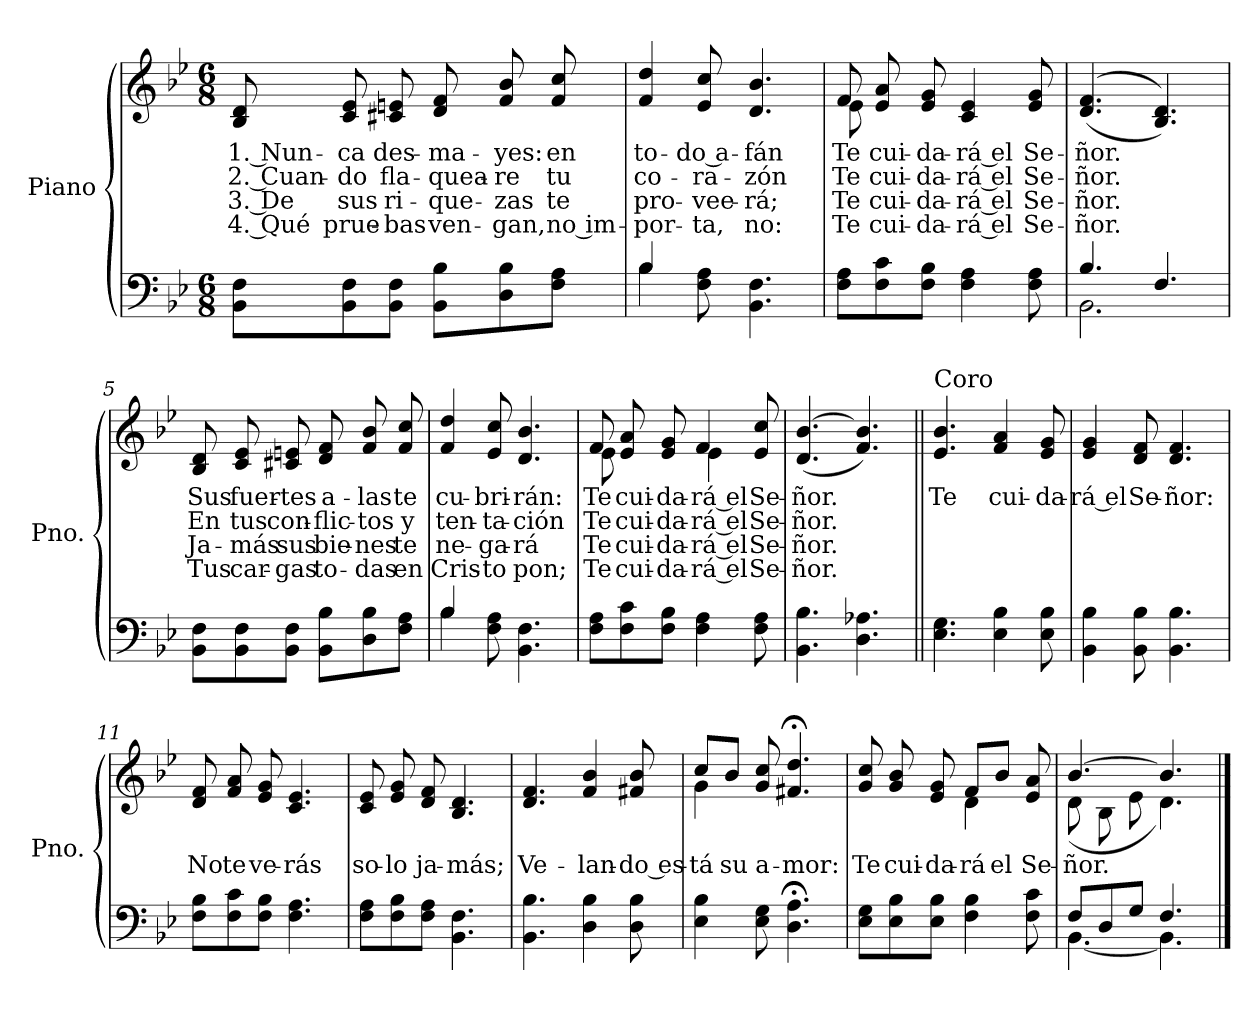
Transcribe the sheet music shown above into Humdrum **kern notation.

**kern	**kern	**text	**text	**text	**text
*part1	*part1	*part1	*part1	*part1	*part1
*staff2	*staff1	*staff1	*staff1	*staff1	*staff1
*I"Piano	*	*	*	*	*
*I'Pno.	*	*	*	*	*
*clefF4	*clefG2	*	*	*	*
*k[b-e-]	*k[b-e-]	*	*	*	*
*M6/8	*M6/8	*	*	*	*
=1	=1	=1	=1	=1	=1
!	!	!LO:LY:b	!LO:LY:b	!LO:LY:b	!LO:LY:b
8BB-\ 8F\L	8B-/ 8d/	1. Nun-	2. Cuan-	3. De	4. Qué
!	!	!LO:LY:b	!LO:LY:b	!LO:LY:b	!LO:LY:b
8BB-\ 8F\	8c/ 8e-/	-ca	-do	sus	prue-
!	!	!LO:LY:b	!LO:LY:b	!LO:LY:b	!LO:LY:b
8BB-\ 8F\J	8c#X/ 8en/	des-	fla-	ri-	-bas
!	!	!LO:LY:b	!LO:LY:b	!LO:LY:b	!LO:LY:b
8BB-\ 8B-\L	8d/ 8f/	-ma-	-quea-	-que-	ven-
!	!	!LO:LY:b	!LO:LY:b	!LO:LY:b	!LO:LY:b
8D\ 8B-\	8f/ 8b-/	-yes:	-re	-zas	-gan,
!	!	!LO:LY:b	!LO:LY:b	!LO:LY:b	!LO:LY:b
8F\ 8A\J	8f/ 8cc/	en	tu	te	no im-
=2	=2	=2	=2	=2	=2
*^	*	*	*	*	*
!	!	!	!LO:LY:b	!LO:LY:b	!LO:LY:b	!LO:LY:b
4B-/	4B-\	4f/ 4dd/	to-	co-	pro-	-por-
!	!	!	!LO:LY:b	!LO:LY:b	!LO:LY:b	!LO:LY:b
8F\ 8A\	2ryy	8e-/ 8cc/	-do a-	-ra-	-vee-	-ta,
!	!	!	!LO:LY:b	!LO:LY:b	!LO:LY:b	!LO:LY:b
4.BB-\ 4.F\	.	4.d/ 4.b-/	-fán	-zón	-rá;	no:
*v	*v	*	*	*	*	*
=3	=3	=3	=3	=3	=3
!	!	!LO:LY:b	!LO:LY:b	!LO:LY:b	!LO:LY:b
*	*^	*	*	*	*
8F\ 8A\L	8f/	8e-\	Te	Te	Te	Te
!	!	!	!LO:LY:b	!LO:LY:b	!LO:LY:b	!LO:LY:b
8F\ 8c\	8e-/ 8a/	2ryy	cui-	cui-	cui-	cui-
!	!	!	!LO:LY:b	!LO:LY:b	!LO:LY:b	!LO:LY:b
8F\ 8B-\J	8e-/ 8g/	.	-da-	-da-	-da-	-da-
!	!	!	!LO:LY:b	!LO:LY:b	!LO:LY:b	!LO:LY:b
4F\ 4A\	4c/ 4e-/	.	-rá el	-rá el	-rá el	-rá el
!	!	!	!LO:LY:b	!LO:LY:b	!LO:LY:b	!LO:LY:b
8F\ 8A\	8e-/ 8g/	8ryy	Se-	Se-	Se-	Se-
=4	=4	=4	=4	=4	=4	=4
*^	*	*	*	*	*	*
!	!	!	!	!LO:LY:b	!LO:LY:b	!LO:LY:b	!LO:LY:b
*	*	*v	*v	*	*	*	*
4.B-/	2.BB-\	(<(>4.d/ 4.f/	-ñor.	-ñor.	-ñor.	-ñor.
4.F/	.	4.B-/ 4.d/))	.	.	.	.
*v	*v	*	*	*	*	*
!!LO:LB:g=z
=5	=5	=5	=5	=5	=5
!	!	!LO:LY:b	!LO:LY:b	!LO:LY:b	!LO:LY:b
8BB-\ 8F\L	8B-/ 8d/	Sus	En	Ja-	Tus
!	!	!LO:LY:b	!LO:LY:b	!LO:LY:b	!LO:LY:b
8BB-\ 8F\	8c/ 8e-/	fuer-	tus	-más	car-
!	!	!LO:LY:b	!LO:LY:b	!LO:LY:b	!LO:LY:b
8BB-\ 8F\J	8c#X/ 8en/	-tes	con-	sus	-gas
!	!	!LO:LY:b	!LO:LY:b	!LO:LY:b	!LO:LY:b
8BB-\ 8B-\L	8d/ 8f/	a-	-flic-	bie-	to-
!	!	!LO:LY:b	!LO:LY:b	!LO:LY:b	!LO:LY:b
8D\ 8B-\	8f/ 8b-/	-las	-tos	-nes	-das
!	!	!LO:LY:b	!LO:LY:b	!LO:LY:b	!LO:LY:b
8F\ 8A\J	8f/ 8cc/	te	y	te	en
=6	=6	=6	=6	=6	=6
*^	*	*	*	*	*
!	!	!	!LO:LY:b	!LO:LY:b	!LO:LY:b	!LO:LY:b
4B-/	4B-\	4f/ 4dd/	cu-	ten-	ne-	Cris-
!	!	!	!LO:LY:b	!LO:LY:b	!LO:LY:b	!LO:LY:b
8F\ 8A\	2ryy	8e-/ 8cc/	-bri-	-ta-	-ga-	-to
!	!	!	!LO:LY:b	!LO:LY:b	!LO:LY:b	!LO:LY:b
4.BB-\ 4.F\	.	4.d/ 4.b-/	-rán:	-ción	-rá	pon;
*v	*v	*	*	*	*	*
=7	=7	=7	=7	=7	=7
!	!	!LO:LY:b	!LO:LY:b	!LO:LY:b	!LO:LY:b
*	*^	*	*	*	*
8F\ 8A\L	8f/	8e-\	Te	Te	Te	Te
!	!	!	!LO:LY:b	!LO:LY:b	!LO:LY:b	!LO:LY:b
8F\ 8c\	8e-/ 8a/	4ryy	cui-	cui-	cui-	cui-
!	!	!	!LO:LY:b	!LO:LY:b	!LO:LY:b	!LO:LY:b
8F\ 8B-\J	8e-/ 8g/	.	-da-	-da-	-da-	-da-
!	!	!	!LO:LY:b	!LO:LY:b	!LO:LY:b	!LO:LY:b
4F\ 4A\	4f/	4e-\	-rá el	-rá el	-rá el	-rá el
!	!	!	!LO:LY:b	!LO:LY:b	!LO:LY:b	!LO:LY:b
8F\ 8A\	8e-/ 8cc/	8ryy	Se-	Se-	Se-	Se-
=8	=8	=8	=8	=8	=8	=8
!	!	!	!LO:LY:b	!LO:LY:b	!LO:LY:b	!LO:LY:b
*	*v	*v	*	*	*	*
4.BB-\ 4.B-\	(<4.d/ [4.b-/	-ñor.	-ñor.	-ñor.	-ñor.
4.D\ 4.A-X\	4.f/ 4.b-/])	.	.	.	.
!!LO:LB:g=z
=9||	=9||	=9||	=9||	=9||	=9||
!	!LO:TX:a:t=Coro	!	!	!	!
!	!	!LO:LY:b	!	!	!
4.E-\ 4.G\	4.e-/ 4.b-/	Te	.	.	.
!	!	!LO:LY:b	!	!	!
4E-\ 4B-\	4f/ 4a/	cui-	.	.	.
!	!	!LO:LY:b	!	!	!
8E-\ 8B-\	8e-/ 8g/	-da-	.	.	.
=10	=10	=10	=10	=10	=10
!	!	!LO:LY:b	!	!	!
4BB-\ 4B-\	4e-/ 4g/	-rá el	.	.	.
!	!	!LO:LY:b	!	!	!
8BB-\ 8B-\	8d/ 8f/	Se-	.	.	.
!	!	!LO:LY:b	!	!	!
4.BB-\ 4.B-\	4.d/ 4.f/	-ñor:	.	.	.
=11	=11	=11	=11	=11	=11
!	!	!LO:LY:b	!	!	!
8F\ 8B-\L	8d/ 8f/	No	.	.	.
!	!	!LO:LY:b	!	!	!
8F\ 8c\	8f/ 8a/	te	.	.	.
!	!	!LO:LY:b	!	!	!
8F\ 8B-\J	8e-/ 8g/	ve-	.	.	.
!	!	!LO:LY:b	!	!	!
4.F\ 4.A\	4.c/ 4.e-/	-rás	.	.	.
=12	=12	=12	=12	=12	=12
!	!	!LO:LY:b	!	!	!
8F\ 8A\L	8c/ 8e-/	so-	.	.	.
!	!	!LO:LY:b	!	!	!
8F\ 8B-\	8e-/ 8g/	-lo	.	.	.
!	!	!LO:LY:b	!	!	!
8F\ 8A\J	8d/ 8f/	ja-	.	.	.
!	!	!LO:LY:b	!	!	!
4.BB-\ 4.F\	4.B-/ 4.d/	-más;	.	.	.
!!LO:LB:g=z
=13	=13	=13	=13	=13	=13
!	!	!LO:LY:b	!	!	!
4.BB-\ 4.B-\	4.d/ 4.f/	Ve-	.	.	.
!	!	!LO:LY:b	!	!	!
4D\ 4B-\	4f/ 4b-/	-lan-	.	.	.
!	!	!LO:LY:b	!	!	!
8D\ 8B-\	8f#X/ 8b-/	-do es-	.	.	.
=14	=14	=14	=14	=14	=14
!	!	!LO:LY:b	!	!	!
*	*^	*	*	*	*
4E-\ 4B-\	8cc/L	4g\	-tá	.	.	.
!	!	!	!LO:LY:b	!	!	!
.	8b-/J	.	su	.	.	.
!	!	!	!LO:LY:b	!	!	!
8E-\ 8G\	8g/ 8cc/	2ryy	a-	.	.	.
!	!	!	!LO:LY:b	!	!	!
4.D\; 4.A\;	4.f#X/;< 4.dd/;<	.	-mor:	.	.	.
=15	=15	=15	=15	=15	=15	=15
!	!	!	!LO:LY:b	!	!	!
8E-\ 8G\L	8g/ 8cc/	4.ryy	Te	.	.	.
!	!	!	!LO:LY:b	!	!	!
8E-\ 8B-\	8g/ 8b-/	.	cui-	.	.	.
!	!	!	!LO:LY:b	!	!	!
8E-\ 8B-\J	8e-/ 8g/	.	-da-	.	.	.
!	!	!	!LO:LY:b	!	!	!
4F\ 4B-\	8f/L	4d\	-rá	.	.	.
!	!	!	!LO:LY:b	!	!	!
.	8b-/J	.	el	.	.	.
!	!	!	!LO:LY:b	!	!	!
8F\ 8c\	8e-/ 8a/	8ryy	Se-	.	.	.
=16	=16	=16	=16	=16	=16	=16
*^	*	*	*	*	*	*
!	!	!	!	!LO:LY:b	!	!	!
8F/L	[4.BB-\	[4.b-/	(<8d\	-ñor.	.	.	.
8D/	.	.	8B-\	.	.	.	.
8G/J	.	.	8e-\	.	.	.	.
4.F/	4.BB-\]	4.b-/]	4.d\)	.	.	.	.
*v	*v	*	*	*	*	*	*
*	*v	*v	*	*	*	*
==	==	==	==	==	==
*-	*-	*-	*-	*-	*-
